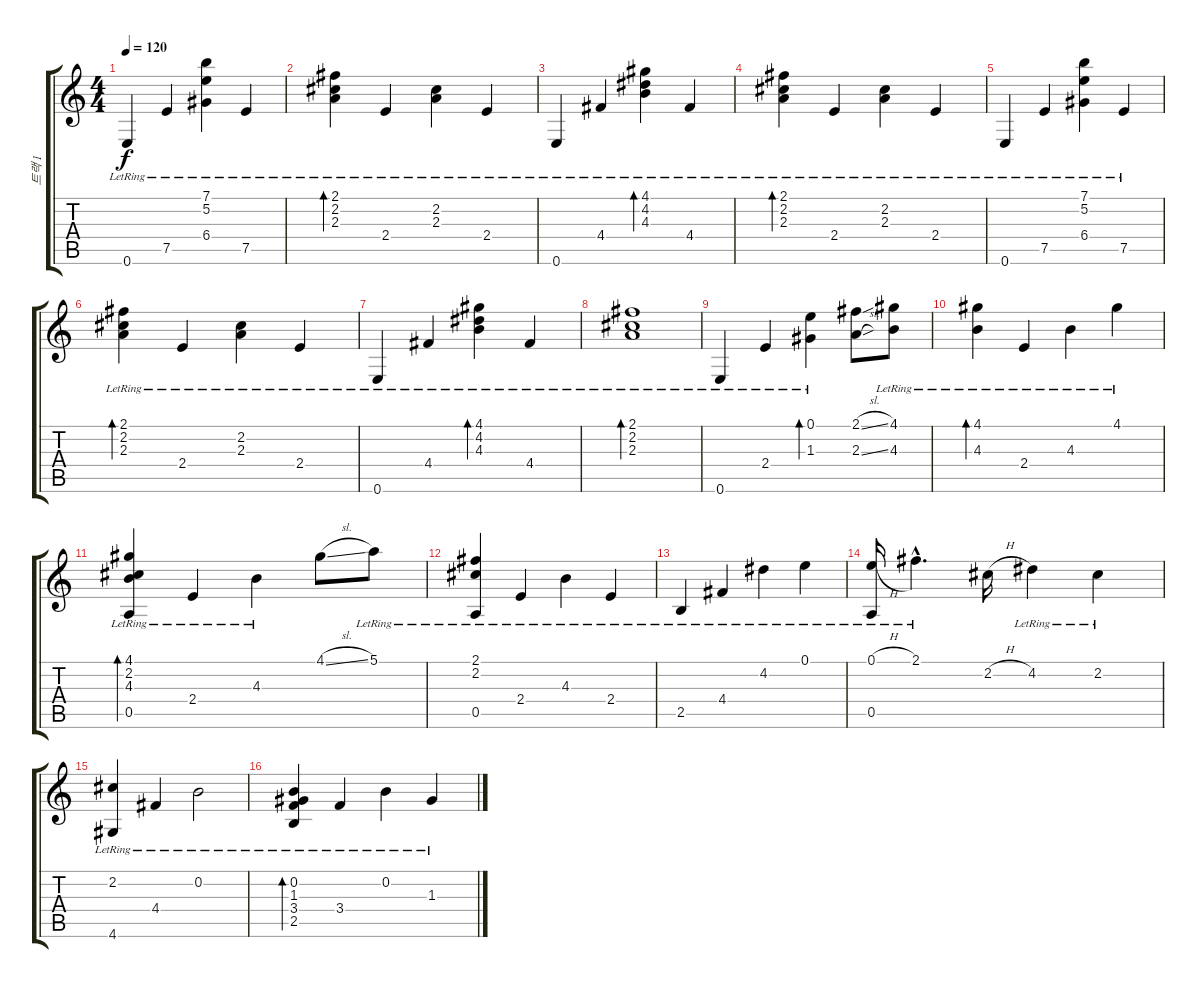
\track ("트랙 1" "트랙 1") {instrument acousticguitarnylon}
\staff {score tabs}
\tuning (E4 B3 G3 D3 A2 E2) {hide}
\ts (4 4)
\tempo 120
\clef g2
\ks c
0.6{lr}.4{dy f instrument acousticguitarnylon} 7.5{lr}.4 (7.1{lr} 5.2{lr} 6.4{lr}).4 7.5{lr}.4 |
(2.1{lr} 2.2{lr} 2.3{lr}).4{bd 240} 2.4{lr}.4 (2.2{lr} 2.3{lr}).4 2.4{lr}.4 |
0.6{lr}.4 4.4{lr}.4 (4.1{lr} 4.2{lr} 4.3{lr}).4{bd 240} 4.4{lr}.4 |
(2.1{lr} 2.2{lr} 2.3{lr}).4{bd 240} 2.4{lr}.4 (2.2{lr} 2.3{lr}).4 2.4{lr}.4 |
0.6{lr}.4 7.5{lr}.4 (7.1{lr} 5.2{lr} 6.4{lr}).4 7.5{lr}.4 |
(2.1{lr} 2.2{lr} 2.3{lr}).4{bd 240} 2.4{lr}.4 (2.2{lr} 2.3{lr}).4 2.4{lr}.4 |
0.6{lr}.4 4.4{lr}.4 (4.1{lr} 4.2{lr} 4.3{lr}).4{bd 240} 4.4{lr}.4 |
(2.1{lr} 2.2{lr} 2.3{lr}).1{bd 480} |
0.6{lr}.4 2.4{lr}.4 (0.1{lr} 1.3{lr}).4{bd 480} (2.1{sl} 2.3{sl}).8 (4.1{lr} 4.3{lr}).8 |
(4.1{lr} 4.3{lr}).4{bd 480} 2.4{lr}.4 4.3{lr}.4 4.1{lr}.4 |
(4.1{lr} 2.2{lr} 4.3{lr} 0.5{lr}).4{bd 480} 2.4{lr}.4 4.3{lr}.4 4.1{sl}.8 5.1{lr}.8 |
(2.1{lr} 2.2{lr} 0.5{lr}).4 2.4{lr}.4 4.3{lr}.4 2.4{lr}.4 |
2.5{lr}.4 4.4{lr}.4 4.2{lr}.4 0.1{lr}.4 |
(0.1{h} 0.5{lr}).16 2.1{hac lr}.4{d} 2.2{h}.16 4.2{lr}.4 2.2{lr}.4 |
(2.2{lr} 4.6{lr}).4 4.4{lr}.4 0.2{lr}.2 |
(0.2{lr} 1.3{lr} 3.4{lr} 2.5{lr}).4{bd 240} 3.4{lr}.4 0.2{lr}.4 1.3{lr}.4
